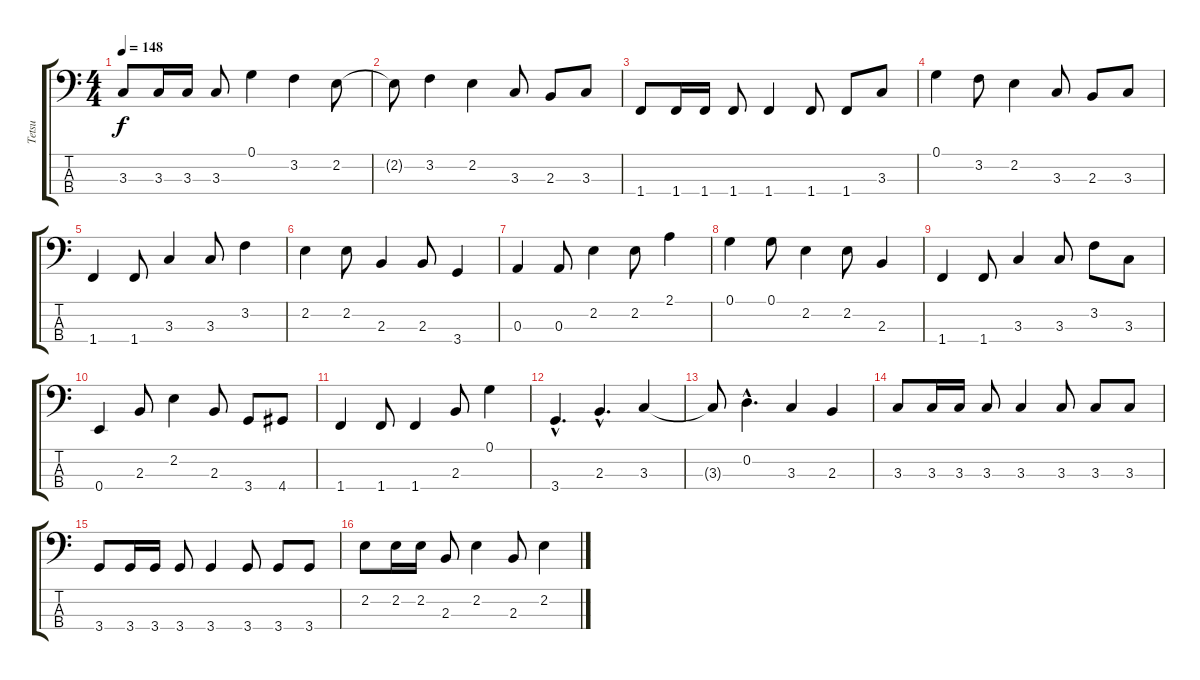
\track ("Tetsu" "Tetsu") {instrument electricbasspick}
\staff {score tabs}
\tuning (G2 D2 A1 E1) {hide}
\ts (4 4)
\tempo 148
\clef f4
\ks c
3.3.8{dy f} 3.3.16 3.3.16 3.3.8 0.1.4 3.2.4 2.2.8 |
2.2{t}.8 3.2.4 2.2.4 3.3.8 2.3.8 3.3.8 |
1.4.8 1.4.16 1.4.16 1.4.8 1.4.4 1.4.8 1.4.8 3.3.8 |
0.1.4 3.2.8 2.2.4 3.3.8 2.3.8 3.3.8 |
1.4.4 1.4.8 3.3.4 3.3.8 3.2.4 |
2.2.4 2.2.8 2.3.4 2.3.8 3.4.4 |
0.3.4 0.3.8 2.2.4 2.2.8 2.1.4 |
0.1.4 0.1.8 2.2.4 2.2.8 2.3.4 |
1.4.4 1.4.8 3.3.4 3.3.8 3.2.8 3.3.8 |
0.4.4 2.3.8 2.2.4 2.3.8 3.4.8 4.4.8 |
1.4.4 1.4.8 1.4.4 2.3.8 0.1.4 |
3.4{hac}.4{d} 2.3{hac}.4{d} 3.3.4 |
3.3{t}.8 0.2{hac}.4{d} 3.3.4 2.3.4 |
3.3.8 3.3.16 3.3.16 3.3.8 3.3.4 3.3.8 3.3.8 3.3.8 |
3.4.8 3.4.16 3.4.16 3.4.8 3.4.4 3.4.8 3.4.8 3.4.8 |
2.2.8 2.2.16 2.2.16 2.3.8 2.2.4 2.3.8 2.2.4
